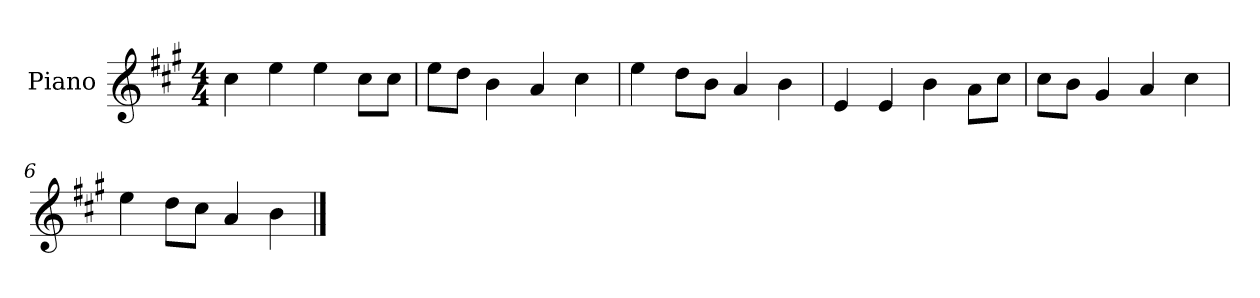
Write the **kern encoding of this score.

**kern
*part1
*staff1
*I"Piano
*I'P-no
*clefG2
*k[f#c#g#]
*M4/4
*MM90
=1
4cc#\
4ee\
4ee\
8cc#\L
8cc#\J
=2
8ee\L
8dd\J
4b\
4a/
4cc#\
=3
4ee\
8dd\L
8b\J
4a/
4b\
=4
4e/
4e/
4b\
8a\L
8cc#\J
=5
8cc#\L
8b\J
4g#/
4a/
4cc#\
=6
4ee\
8dd\L
8cc#\J
4a/
4b\
==
*-
